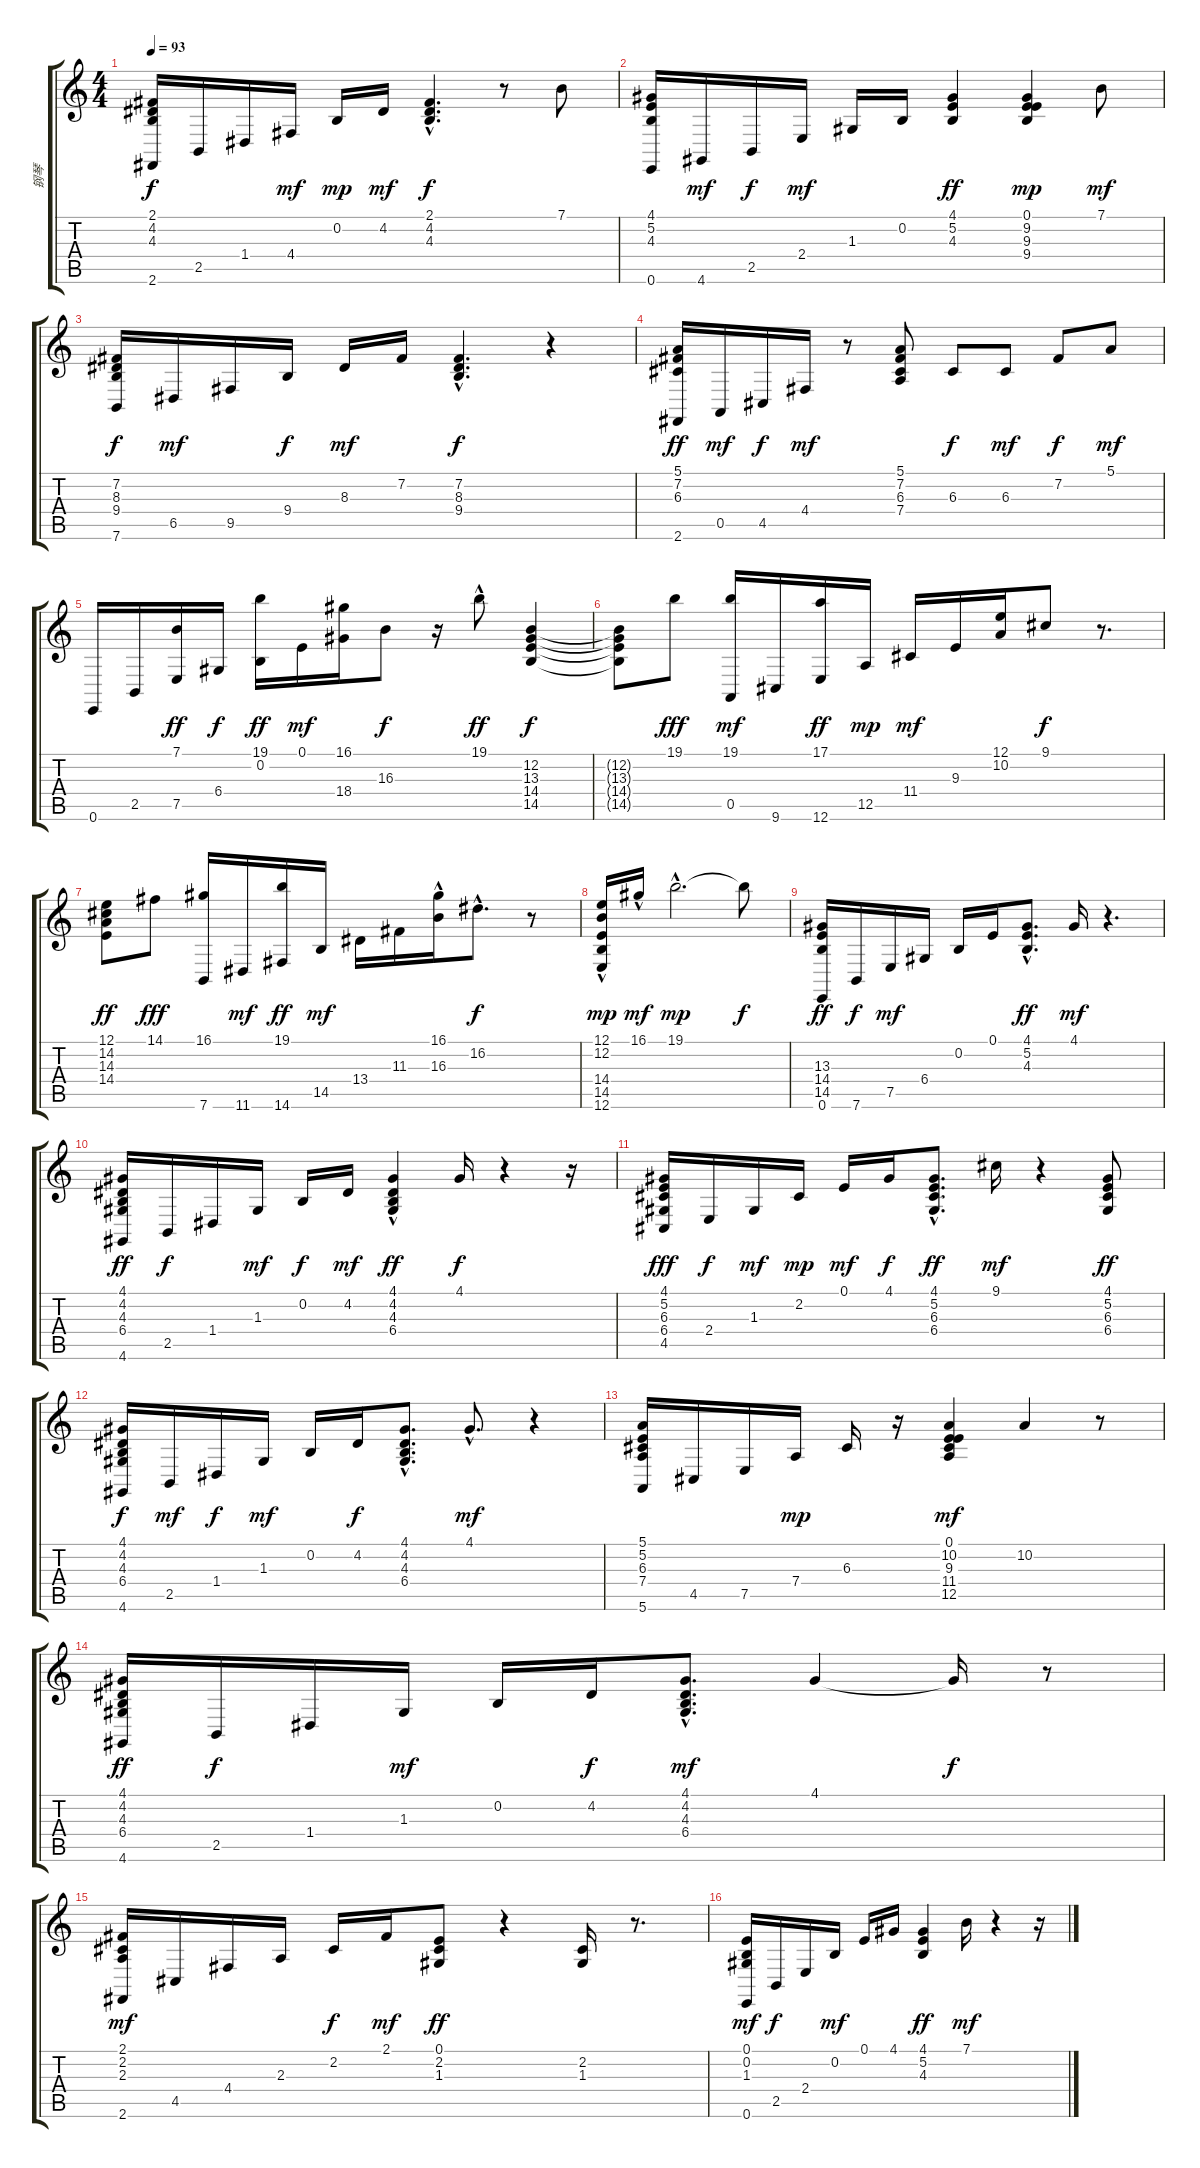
\track ("钢琴" "钢琴") {instrument electricgrandpiano}
\staff {score tabs}
\tuning (E4 B3 G3 D3 A2 E2) {hide}
\ts (4 4)
\tempo 93
\clef g2
\ks c
(2.1 4.2 4.3 2.6).16{dy f} 2.5.16 1.4.16 4.4.16{dy mf} 0.2.16{dy mp} 4.2.16{dy mf} (2.1 4.2{hac} 4.3).4{d dy f} r.8 7.1.8 |
(4.1 5.2 4.3 0.6).16 4.6.16{dy mf} 2.5.16{dy f} 2.4.16{dy mf} 1.3.16 0.2.16 (4.1 5.2 4.3).4{dy ff} (0.1 9.2 9.3 9.4).4{dy mp} 7.1.8{dy mf} |
(7.2 8.3 9.4 7.6).16{dy f} 6.5.16{dy mf} 9.5.16 9.4.16{dy f} 8.3.16{dy mf} 7.2.16 (7.2{hac} 8.3{hac} 9.4{hac}).4{d dy f} r.4 |
(5.1 7.2 6.3 2.6).16{dy ff} 0.5.16{dy mf} 4.5.16{dy f} 4.4.16{dy mf} r.8 (5.1 7.2 6.3 7.4).8 6.3.8{dy f} 6.3.8{dy mf} 7.2.8{dy f} 5.1.8{dy mf} |
0.6.16 2.5.16 (7.1 7.5).16{dy ff} 6.4.16{dy f} (19.1 0.2).16{dy ff} 0.1.16{dy mf} (16.1 18.4).16 16.3.8{dy f} r.16 19.1{hac}.8{dy ff} (12.2 13.3 14.4 14.5).4{dy f} |
(12.2{t} 13.3{t} 14.4{t} 14.5{t}).8 19.1.8{dy fff} (19.1 0.5).16{dy mf} 9.6.16 (17.1 12.6).16{dy ff} 12.5.16{dy mp} 11.4.16{dy mf} 9.3.16 (12.1 10.2).16 9.1.8{dy f} r.8{d} |
(12.1 14.2 14.3 14.4).8{dy ff} 14.1.8{dy fff} (16.1 7.6).16 11.6.16{dy mf} (19.1 14.6).16{dy ff} 14.5.16{dy mf} 13.4.16 11.3.16 (16.1{hac} 16.3).16 16.2{hac}.8{d dy f} r.8 |
(12.1{hac} 12.2{hac} 14.4{hac} 14.5{hac} 12.6{hac}).16{dy mp} 16.1{hac}.16{dy mf} 19.1{hac}.2{d dy mp} 19.1{t}.8{dy f} |
(13.3 14.4 14.5 0.6).16{dy ff balance 3} 7.6.16{dy f} 7.5.16{dy mf} 6.4.16 0.2.16 0.1.16 (4.1 5.2{hac} 4.3).8{d dy ff} 4.1.16{dy mf} r.4{d} |
(4.1 4.2 4.3 6.4 4.6).16{dy ff} 2.5.16{dy f} 1.4.16 1.3.16{dy mf} 0.2.16{dy f} 4.2.16{dy mf} (4.1{hac} 4.2 4.3 6.4).4{dy ff} 4.1.16{dy f} r.4 r.16 |
(4.1 5.2 6.3 6.4 4.5).16{dy fff} 2.4.16{dy f} 1.3.16{dy mf} 2.2.16{dy mp} 0.1.16{dy mf} 4.1.16{dy f} (4.1{hac} 5.2{hac} 6.3{hac} 6.4{hac}).8{d dy ff} 9.1.16{dy mf} r.4 (4.1 5.2 6.3 6.4).8{dy ff} |
(4.1 4.2 4.3 6.4 4.6).16{dy f} 2.5.16{dy mf} 1.4.16{dy f} 1.3.16{dy mf} 0.2.16 4.2.16{dy f} (4.1{hac} 4.2{hac} 4.3{hac} 6.4{hac}).8{d} 4.1{hac}.8{d dy mf} r.4 |
(5.1 5.2 6.3 7.4 5.6).16 4.5.16 7.5.16 7.4.16{dy mp} 6.3.16 r.16 (0.1 10.2 9.3 11.4 12.5).4{dy mf} 10.2.4 r.8 |
(4.1 4.2 4.3 6.4 4.6).16{dy ff} 2.5.16{dy f} 1.4.16 1.3.16{dy mf} 0.2.16 4.2.16{dy f} (4.1{hac} 4.2 4.3 6.4).8{d dy mf} 4.1.4 4.1{t}.16{dy f} r.8 |
(2.1 2.2 2.3 2.6).16{dy mf} 4.5.16 4.4.16 2.3.16 2.2.16{dy f} 2.1.16{dy mf} (0.1 2.2 1.3).8{dy ff} r.4 (2.2 1.3).16 r.8{d} |
(0.1 0.2 1.3 0.6).16{dy mf} 2.5.16{dy f} 2.4.16 0.2.16{dy mf} 0.1.16 4.1.16 (4.1 5.2 4.3).4{dy ff} 7.1.16{dy mf} r.4 r.16
